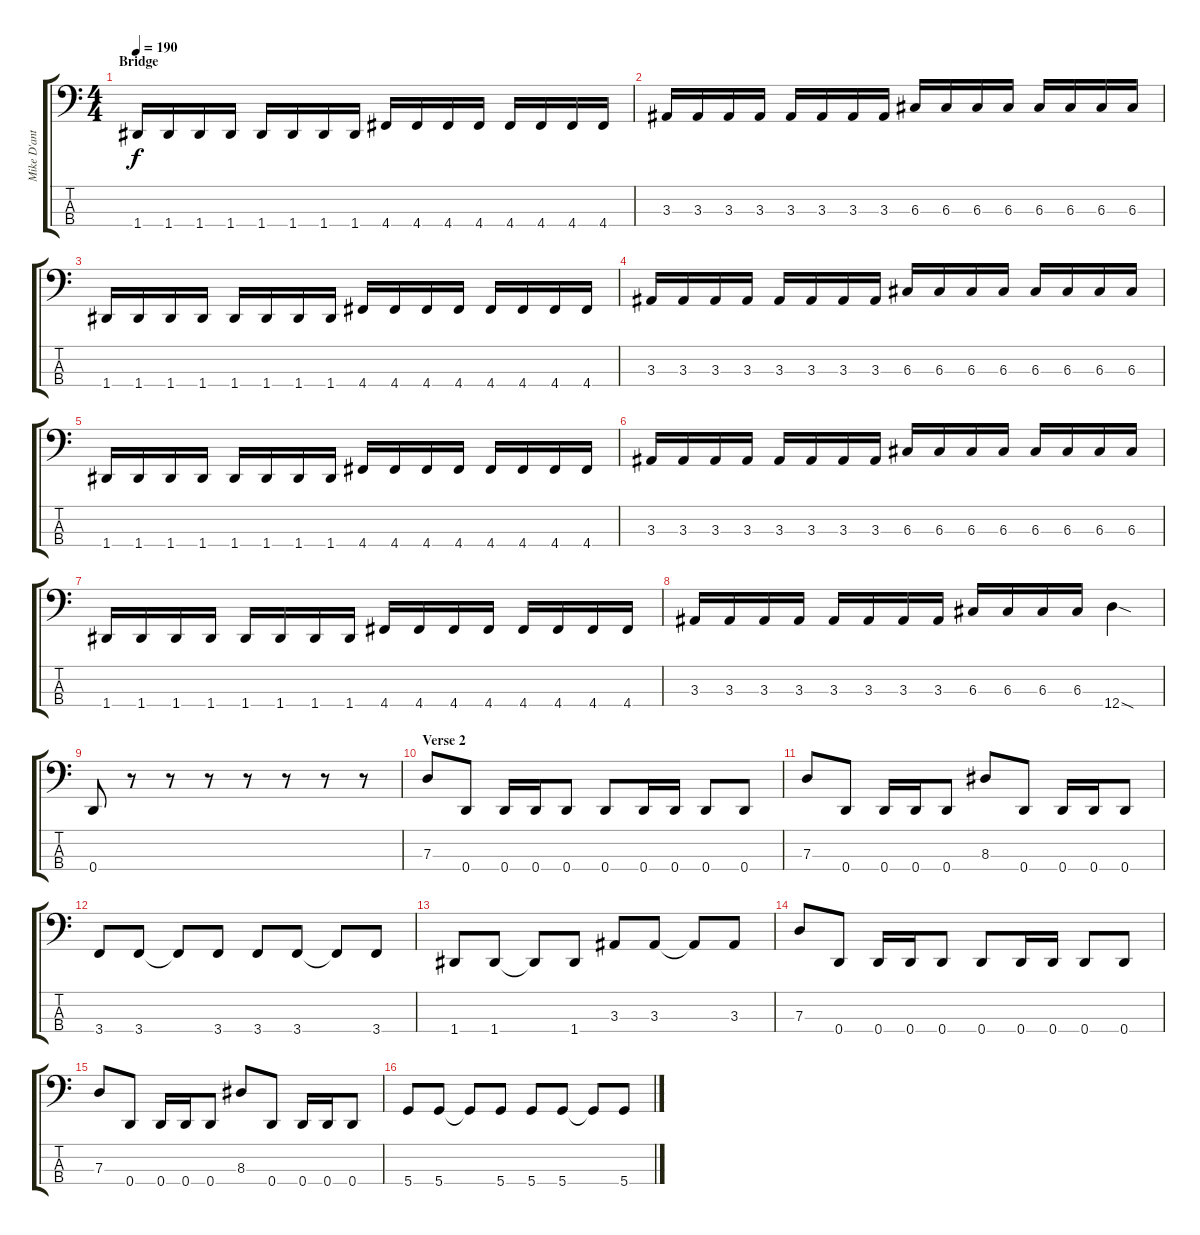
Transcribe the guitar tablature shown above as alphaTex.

\track ("Mike D'antonio" "Mike D'ant") {instrument electricbasspick}
\staff {score tabs}
\tuning (F2 C2 G1 D1) {hide}
\ts (4 4)
\section ("" "Bridge")
\tempo 190
\clef f4
\ks c
1.4.16{dy f} 1.4.16 1.4.16 1.4.16 1.4.16 1.4.16 1.4.16 1.4.16 4.4.16 4.4.16 4.4.16 4.4.16 4.4.16 4.4.16 4.4.16 4.4.16 |
3.3.16 3.3.16 3.3.16 3.3.16 3.3.16 3.3.16 3.3.16 3.3.16 6.3.16 6.3.16 6.3.16 6.3.16 6.3.16 6.3.16 6.3.16 6.3.16 |
1.4.16 1.4.16 1.4.16 1.4.16 1.4.16 1.4.16 1.4.16 1.4.16 4.4.16 4.4.16 4.4.16 4.4.16 4.4.16 4.4.16 4.4.16 4.4.16 |
3.3.16 3.3.16 3.3.16 3.3.16 3.3.16 3.3.16 3.3.16 3.3.16 6.3.16 6.3.16 6.3.16 6.3.16 6.3.16 6.3.16 6.3.16 6.3.16 |
1.4.16 1.4.16 1.4.16 1.4.16 1.4.16 1.4.16 1.4.16 1.4.16 4.4.16 4.4.16 4.4.16 4.4.16 4.4.16 4.4.16 4.4.16 4.4.16 |
3.3.16 3.3.16 3.3.16 3.3.16 3.3.16 3.3.16 3.3.16 3.3.16 6.3.16 6.3.16 6.3.16 6.3.16 6.3.16 6.3.16 6.3.16 6.3.16 |
1.4.16 1.4.16 1.4.16 1.4.16 1.4.16 1.4.16 1.4.16 1.4.16 4.4.16 4.4.16 4.4.16 4.4.16 4.4.16 4.4.16 4.4.16 4.4.16 |
3.3.16 3.3.16 3.3.16 3.3.16 3.3.16 3.3.16 3.3.16 3.3.16 6.3.16 6.3.16 6.3.16 6.3.16 12.4{sod}.4 |
0.4.8 r.8 r.8 r.8 r.8 r.8 r.8 r.8 |
\section ("" "Verse 2")
7.3.8 0.4.8 0.4.16 0.4.16 0.4.8 0.4.8 0.4.16 0.4.16 0.4.8 0.4.8 |
7.3.8 0.4.8 0.4.16 0.4.16 0.4.8 8.3.8 0.4.8 0.4.16 0.4.16 0.4.8 |
3.4.8 3.4.8 3.4{t}.8 3.4.8 3.4.8 3.4.8 3.4{t}.8 3.4.8 |
1.4.8 1.4.8 1.4{t}.8 1.4.8 3.3.8 3.3.8 3.3{t}.8 3.3.8 |
7.3.8 0.4.8 0.4.16 0.4.16 0.4.8 0.4.8 0.4.16 0.4.16 0.4.8 0.4.8 |
7.3.8 0.4.8 0.4.16 0.4.16 0.4.8 8.3.8 0.4.8 0.4.16 0.4.16 0.4.8 |
5.4.8 5.4.8 5.4{t}.8 5.4.8 5.4.8 5.4.8 5.4{t}.8 5.4.8
